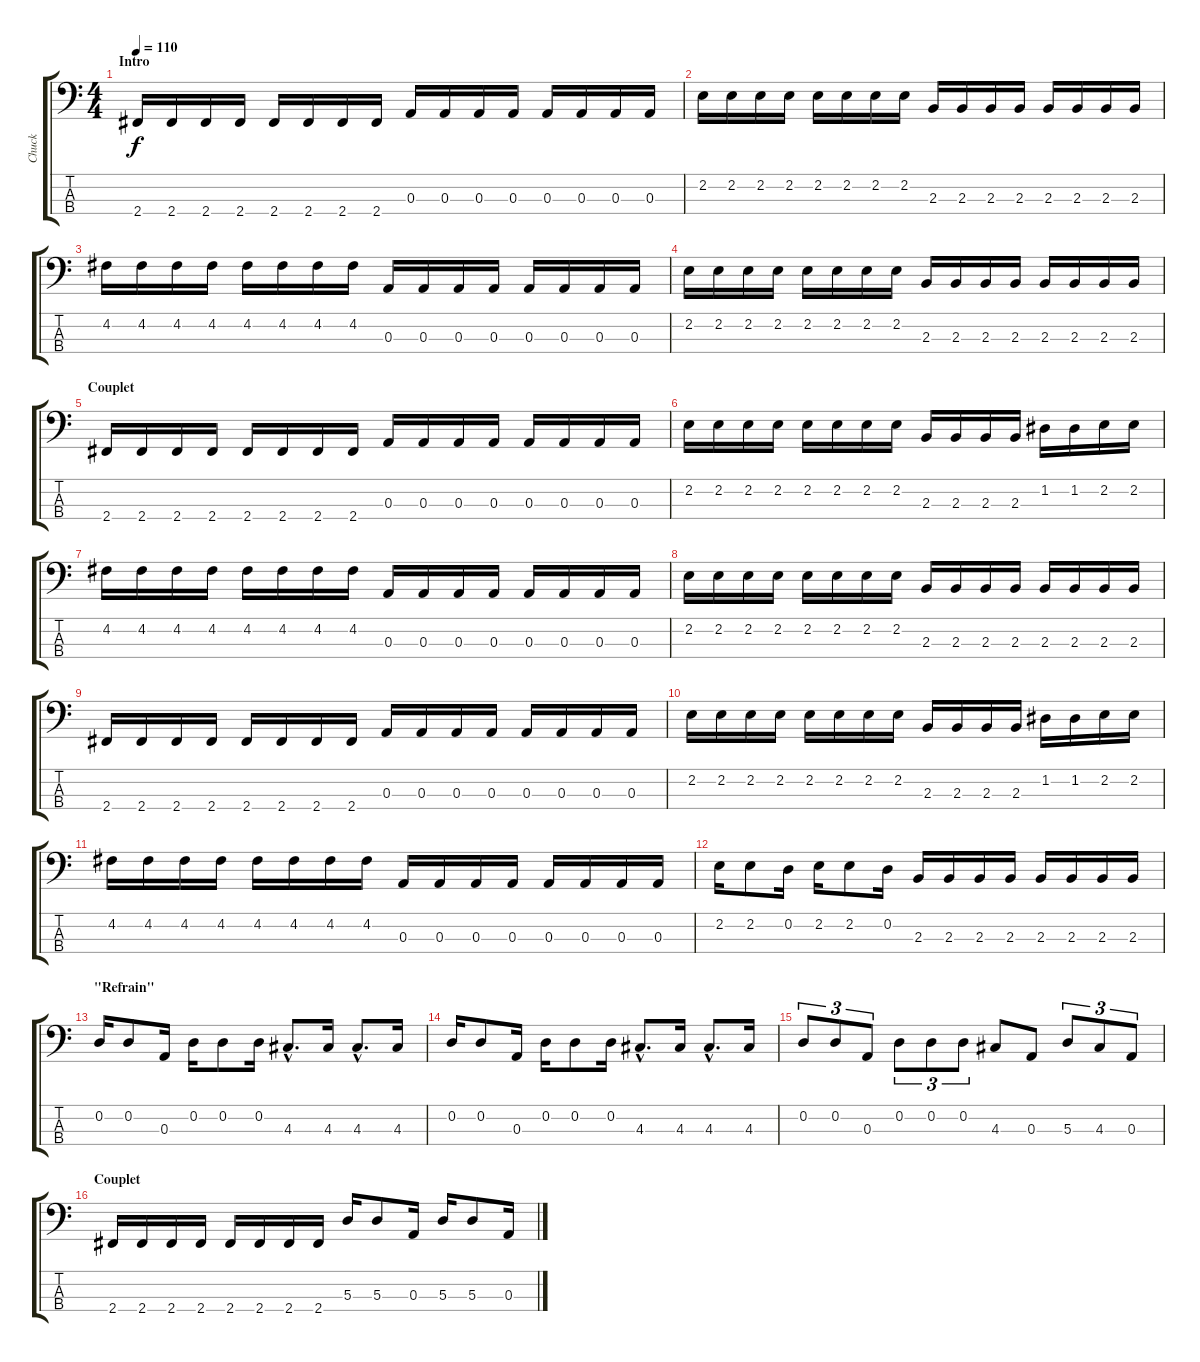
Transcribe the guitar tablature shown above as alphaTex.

\track ("Chuck" "Chuck") {instrument electricbasspick}
\staff {score tabs}
\tuning (G2 D2 A1 E1) {hide}
\ts (4 4)
\section ("" "Intro")
\tempo 110
\clef f4
\ks c
2.4.16{dy f instrument electricbasspick} 2.4.16 2.4.16 2.4.16 2.4.16 2.4.16 2.4.16 2.4.16 0.3.16 0.3.16 0.3.16 0.3.16 0.3.16 0.3.16 0.3.16 0.3.16 |
2.2.16 2.2.16 2.2.16 2.2.16 2.2.16 2.2.16 2.2.16 2.2.16 2.3.16 2.3.16 2.3.16 2.3.16 2.3.16 2.3.16 2.3.16 2.3.16 |
4.2.16 4.2.16 4.2.16 4.2.16 4.2.16 4.2.16 4.2.16 4.2.16 0.3.16 0.3.16 0.3.16 0.3.16 0.3.16 0.3.16 0.3.16 0.3.16 |
2.2.16 2.2.16 2.2.16 2.2.16 2.2.16 2.2.16 2.2.16 2.2.16 2.3.16 2.3.16 2.3.16 2.3.16 2.3.16 2.3.16 2.3.16 2.3.16 |
\section ("" "Couplet")
2.4.16 2.4.16 2.4.16 2.4.16 2.4.16 2.4.16 2.4.16 2.4.16 0.3.16 0.3.16 0.3.16 0.3.16 0.3.16 0.3.16 0.3.16 0.3.16 |
2.2.16 2.2.16 2.2.16 2.2.16 2.2.16 2.2.16 2.2.16 2.2.16 2.3.16 2.3.16 2.3.16 2.3.16 1.2.16 1.2.16 2.2.16 2.2.16 |
4.2.16 4.2.16 4.2.16 4.2.16 4.2.16 4.2.16 4.2.16 4.2.16 0.3.16 0.3.16 0.3.16 0.3.16 0.3.16 0.3.16 0.3.16 0.3.16 |
2.2.16 2.2.16 2.2.16 2.2.16 2.2.16 2.2.16 2.2.16 2.2.16 2.3.16 2.3.16 2.3.16 2.3.16 2.3.16 2.3.16 2.3.16 2.3.16 |
2.4.16 2.4.16 2.4.16 2.4.16 2.4.16 2.4.16 2.4.16 2.4.16 0.3.16 0.3.16 0.3.16 0.3.16 0.3.16 0.3.16 0.3.16 0.3.16 |
2.2.16 2.2.16 2.2.16 2.2.16 2.2.16 2.2.16 2.2.16 2.2.16 2.3.16 2.3.16 2.3.16 2.3.16 1.2.16 1.2.16 2.2.16 2.2.16 |
4.2.16 4.2.16 4.2.16 4.2.16 4.2.16 4.2.16 4.2.16 4.2.16 0.3.16 0.3.16 0.3.16 0.3.16 0.3.16 0.3.16 0.3.16 0.3.16 |
2.2.16 2.2.8 0.2.16 2.2.16 2.2.8 0.2.16 2.3.16 2.3.16 2.3.16 2.3.16 2.3.16 2.3.16 2.3.16 2.3.16 |
\section ("" "\"Refrain\"")
0.2.16 0.2.8 0.3.16 0.2.16 0.2.8 0.2.16 4.3{hac}.8{d} 4.3.16 4.3{hac}.8{d} 4.3.16 |
0.2.16 0.2.8 0.3.16 0.2.16 0.2.8 0.2.16 4.3{hac}.8{d} 4.3.16 4.3{hac}.8{d} 4.3.16 |
0.2.8{tu (3 2)} 0.2.8{tu (3 2)} 0.3.8{tu (3 2)} 0.2.8{tu (3 2)} 0.2.8{tu (3 2)} 0.2.8{tu (3 2)} 4.3.8 0.3.8 5.3.8{tu (3 2)} 4.3.8{tu (3 2)} 0.3.8{tu (3 2)} |
\section ("" "Couplet")
2.4.16 2.4.16 2.4.16 2.4.16 2.4.16 2.4.16 2.4.16 2.4.16 5.3.16 5.3.8 0.3.16 5.3.16 5.3.8 0.3.16
